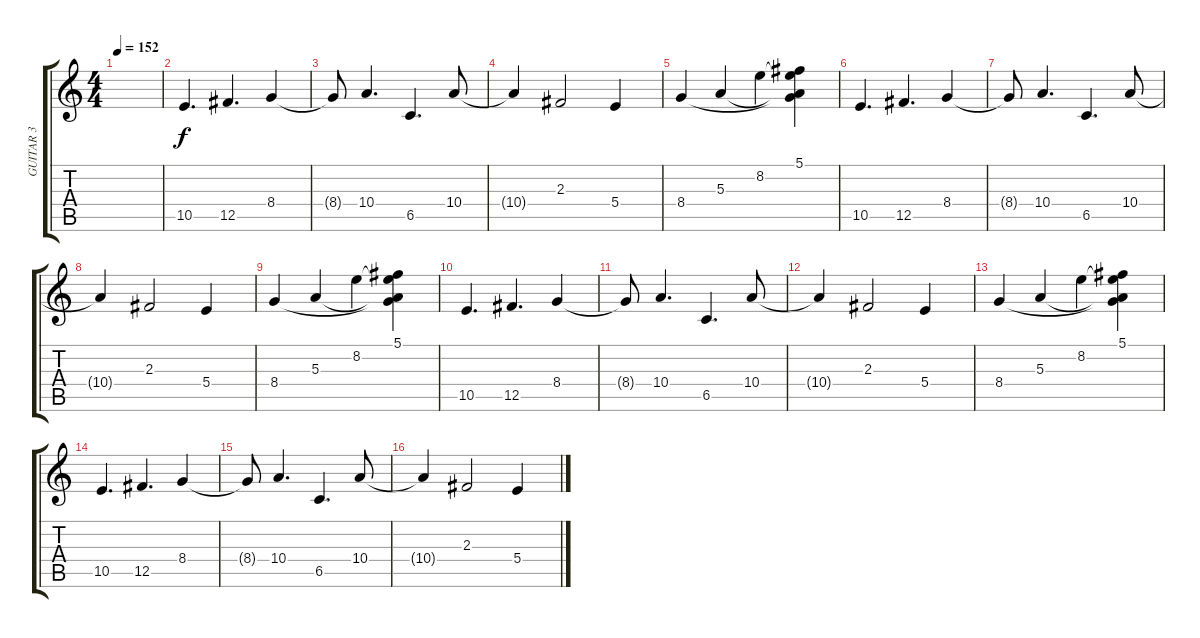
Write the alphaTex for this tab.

\track ("GUITAR 3" "GUITAR 3") {instrument overdrivenguitar}
\staff {score tabs}
\tuning (Db4 Ab3 E3 B2 Gb2 B1) {hide}
\ts (4 4)
\tempo 152
\clef g2
\ks c
|
10.5.4{d} 12.5.4{d} 8.4.4 |
8.4{t}.8 10.4.4{d} 6.5.4{d} 10.4.8 |
10.4{t}.4 2.3.2 5.4.4 |
8.4.4 5.3.4 8.2.4 (5.1 8.2{t} 5.3{t} 8.4{t}).4 |
10.5.4{d} 12.5.4{d} 8.4.4 |
8.4{t}.8 10.4.4{d} 6.5.4{d} 10.4.8 |
10.4{t}.4 2.3.2 5.4.4 |
8.4.4 5.3.4 8.2.4 (5.1 8.2{t} 5.3{t} 8.4{t}).4 |
10.5.4{d} 12.5.4{d} 8.4.4 |
8.4{t}.8 10.4.4{d} 6.5.4{d} 10.4.8 |
10.4{t}.4 2.3.2 5.4.4 |
8.4.4 5.3.4 8.2.4 (5.1 8.2{t} 5.3{t} 8.4{t}).4 |
10.5.4{d} 12.5.4{d} 8.4.4 |
8.4{t}.8 10.4.4{d} 6.5.4{d} 10.4.8 |
10.4{t}.4 2.3.2 5.4.4
